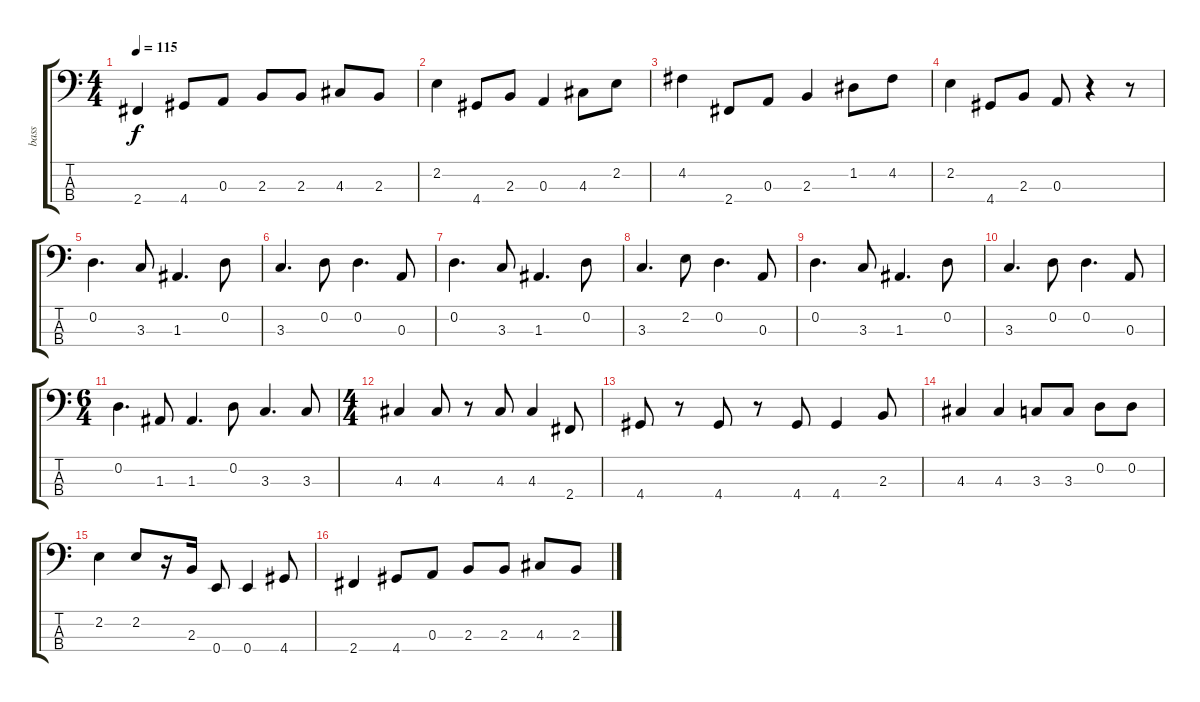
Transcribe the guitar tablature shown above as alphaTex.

\track ("bass" "bass") {instrument fretlessbass}
\staff {score tabs}
\tuning (G2 D2 A1 E1) {hide}
\ts (4 4)
\tempo 115
\clef f4
\ks c
2.4.4{dy f} 4.4.8 0.3.8 2.3.8 2.3.8 4.3.8 2.3.8 |
2.2.4 4.4.8 2.3.8 0.3.4 4.3.8 2.2.8 |
4.2.4 2.4.8 0.3.8 2.3.4 1.2.8 4.2.8 |
2.2.4 4.4.8 2.3.8 0.3.8 r.4 r.8 |
0.2.4{d} 3.3.8 1.3.4{d} 0.2.8 |
3.3.4{d} 0.2.8 0.2.4{d} 0.3.8 |
0.2.4{d} 3.3.8 1.3.4{d} 0.2.8 |
3.3.4{d} 2.2.8 0.2.4{d} 0.3.8 |
0.2.4{d} 3.3.8 1.3.4{d} 0.2.8 |
3.3.4{d} 0.2.8 0.2.4{d} 0.3.8 |
\ts (6 4)
0.2.4{d} 1.3.8 1.3.4{d} 0.2.8 3.3.4{d} 3.3.8 |
\ts (4 4)
4.3.4 4.3.8 r.8 4.3.8 4.3.4 2.4.8 |
4.4.8 r.8 4.4.8 r.8 4.4.8 4.4.4 2.3.8 |
4.3.4 4.3.4 3.3.8 3.3.8 0.2.8 0.2.8 |
2.2.4 2.2.8 r.16 2.3.16 0.4.8 0.4.4 4.4.8 |
2.4.4 4.4.8 0.3.8 2.3.8 2.3.8 4.3.8 2.3.8
